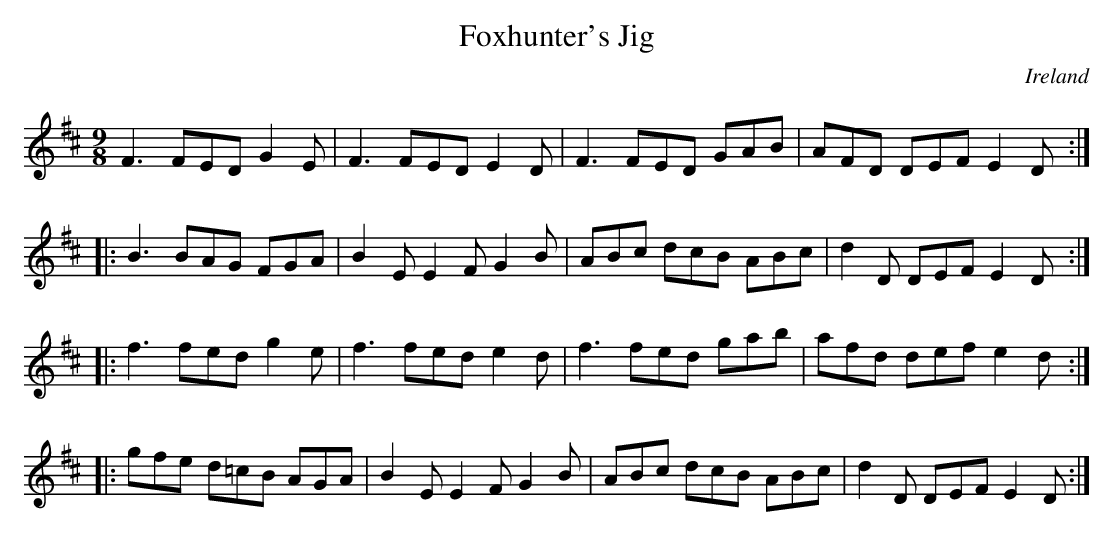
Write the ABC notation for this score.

X:1
T:Foxhunter's Jig
M:9/8
O:Ireland
K:D major
F3 FED G2E|F3 FED E2D|F3 FED GAB|AFD DEF E2D:|
|:B3 BAG FGA|B2E E2F G2B|ABc dcB ABc|d2D DEF E2D:|
|:f3 fed g2e|f3 fed e2d|f3 fed gab|afd def e2d:|
|:gfe d=cB AGA|B2E E2F G2B|\
ABc dcB ABc|d2D DEF E2D:|
